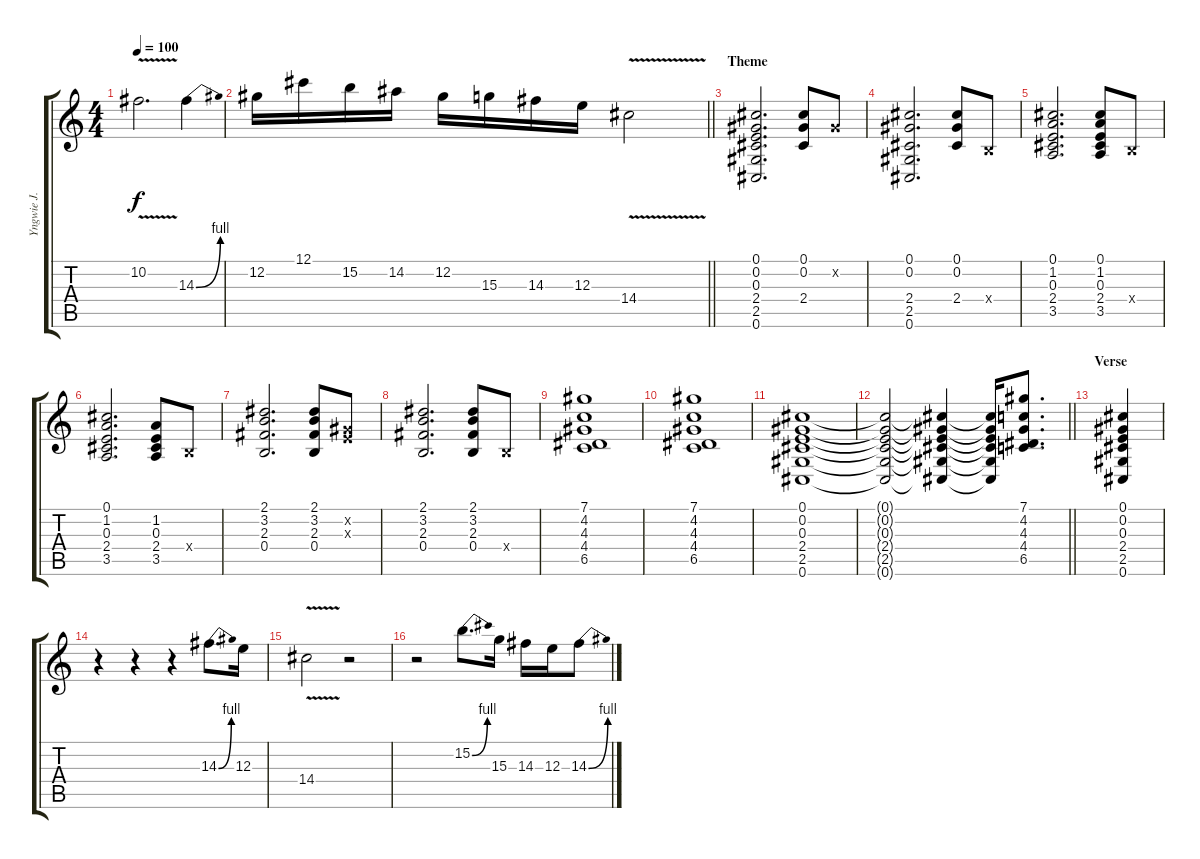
\track ("Yngwie J. Malmsteen" "Yngwie J. ") {instrument overdrivenguitar}
\staff {score tabs}
\tuning (Db4 Ab3 E3 B2 Gb2 Db2) {hide}
\ts (4 4)
\tempo 100
\clef g2
\ks c
10.2{v}.2{d dy f} 14.3{be (bend 0 0 60 4)}.4 |
\barLineRight lightlight
12.2.16 12.1.16 15.2.16 14.2.16 12.2.16 15.3.16 14.3.16 12.3.16 14.4{v}.2 |
\section ("" "Theme")
(0.1 0.2 0.3 2.4 2.5 0.6).2{d} (0.1 0.2 2.4).8 0.2{x}.8 |
(0.1 0.2 2.4 2.5 0.6).2{d} (0.1 0.2 2.4).8 0.4{x}.8 |
(0.1 1.2 0.3 2.4 3.5).2{d} (0.1 1.2 0.3 2.4 3.5).8 0.4{x}.8 |
(0.1 1.2 0.3 2.4 3.5).2{d} (1.2 0.3 2.4 3.5).8 0.4{x}.8 |
(2.1 3.2 2.3 0.4).2{d} (2.1 3.2 2.3 0.4).8 (0.2{x} 0.3{x}).8 |
(2.1 3.2 2.3 0.4).2{d} (2.1 3.2 2.3 0.4).8 0.4{x}.8 |
(7.1 4.2 4.3 4.4 6.5).1 |
(7.1 4.2 4.3 4.4 6.5).1 |
(0.1 0.2 0.3 2.4 2.5 0.6).1 |
\barLineRight lightlight
(0.1{t} 0.2{t} 0.3{t} 2.4{t} 2.5{t} 0.6{t}).2 (0.1{t} 0.2{t} 0.3{t} 2.4{t} 2.5{t} 0.6{t}).4 (0.1{t} 0.2{t} 0.3{t} 2.4{t} 2.5{t} 0.6{t}).16 (7.1 4.2 4.3 4.4 6.5).8{d} |
\section ("" "Verse")
(0.1 0.2 0.3 2.4 2.5 0.6).4 |
r.4 r.4 r.4 14.3{be (bend 0 0 60 4)}.8{d} 12.3.16 |
14.4{v}.2 r.2 |
r.2 15.2{be (bend 0 0 60 4)}.8{d} 15.3.16 14.3.16 12.3.16 14.3{be (bend 0 0 60 4)}.8
